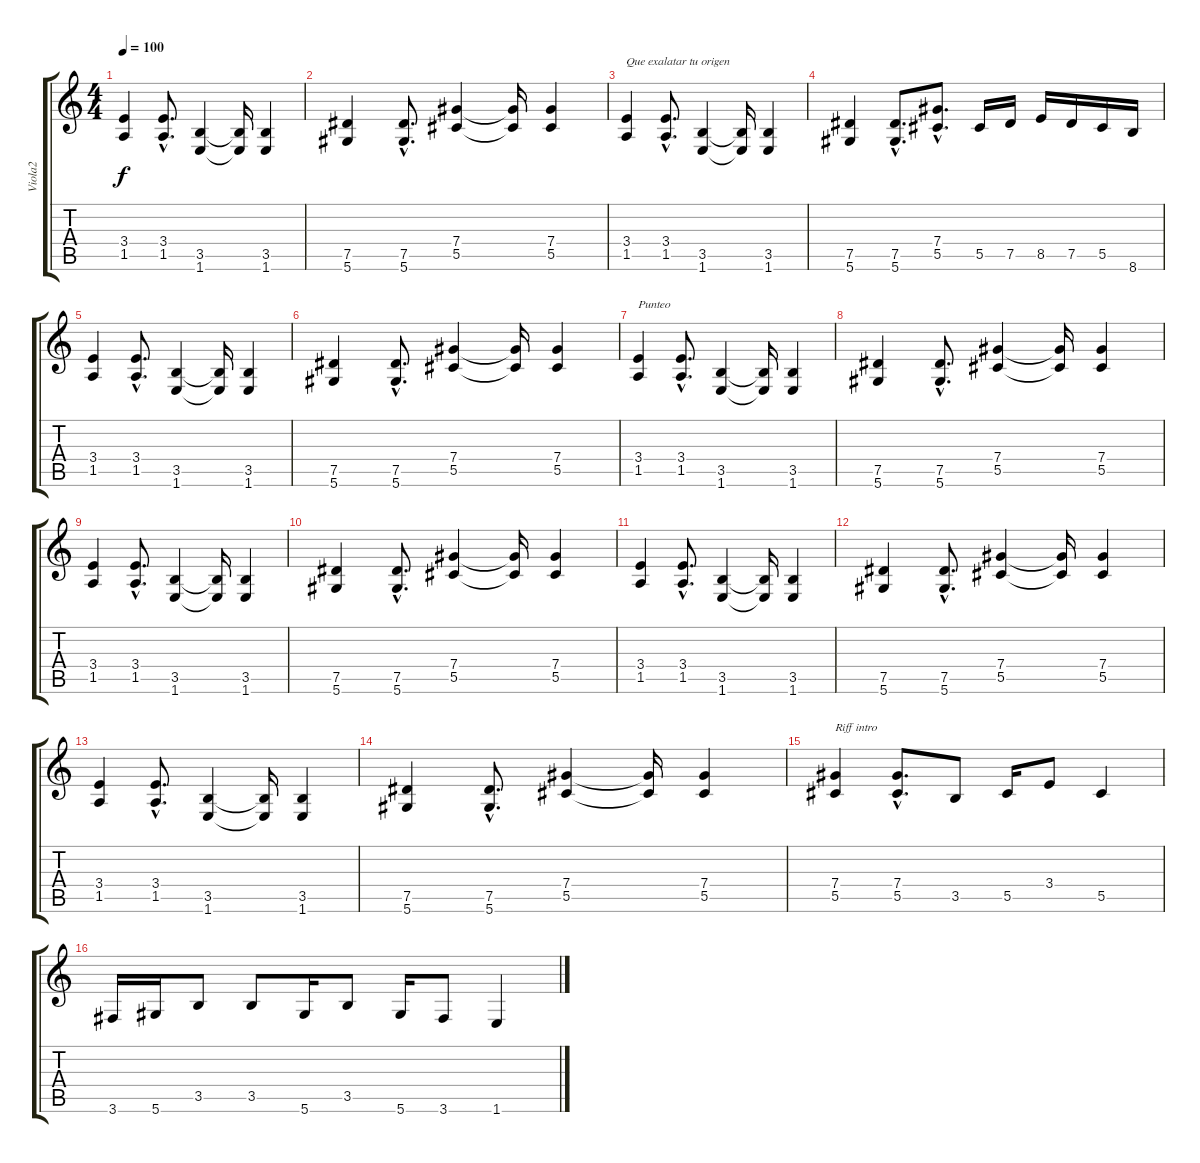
\track ("Viola2" "Viola2") {instrument distortionguitar}
\staff {score tabs}
\tuning (Eb4 Bb3 Gb3 Db3 Ab2 Eb2) {hide}
\ts (4 4)
\tempo 100
\clef g2
\ks c
(3.4 1.5).4{dy f} (3.4{hac} 1.5{hac}).8{d} (3.5 1.6).4 (3.5{t} 1.6{t}).16 (3.5 1.6).4 |
(7.5 5.6).4 (7.5{hac} 5.6{hac}).8{d} (7.4 5.5).4 (7.4{t} 5.5{t}).16 (7.4 5.5).4 |
(3.4 1.5).4{txt "Que exalatar tu origen"} (3.4{hac} 1.5{hac}).8{d} (3.5 1.6).4 (3.5{t} 1.6{t}).16 (3.5 1.6).4 |
(7.5 5.6).4 (7.5{hac} 5.6{hac}).8{d} (7.4{hac} 5.5{hac}).8{d} 5.5.16 7.5.16 8.5.16 7.5.16 5.5.16 8.6.16 |
(3.4 1.5).4 (3.4{hac} 1.5{hac}).8{d} (3.5 1.6).4 (3.5{t} 1.6{t}).16 (3.5 1.6).4 |
(7.5 5.6).4 (7.5{hac} 5.6{hac}).8{d} (7.4 5.5).4 (7.4{t} 5.5{t}).16 (7.4 5.5).4 |
(3.4 1.5).4{txt "Punteo"} (3.4{hac} 1.5{hac}).8{d} (3.5 1.6).4 (3.5{t} 1.6{t}).16 (3.5 1.6).4 |
(7.5 5.6).4 (7.5{hac} 5.6{hac}).8{d} (7.4 5.5).4 (7.4{t} 5.5{t}).16 (7.4 5.5).4 |
(3.4 1.5).4 (3.4{hac} 1.5{hac}).8{d} (3.5 1.6).4 (3.5{t} 1.6{t}).16 (3.5 1.6).4 |
(7.5 5.6).4 (7.5{hac} 5.6{hac}).8{d} (7.4 5.5).4 (7.4{t} 5.5{t}).16 (7.4 5.5).4 |
(3.4 1.5).4 (3.4{hac} 1.5{hac}).8{d} (3.5 1.6).4 (3.5{t} 1.6{t}).16 (3.5 1.6).4 |
(7.5 5.6).4 (7.5{hac} 5.6{hac}).8{d} (7.4 5.5).4 (7.4{t} 5.5{t}).16 (7.4 5.5).4 |
(3.4 1.5).4 (3.4{hac} 1.5{hac}).8{d} (3.5 1.6).4 (3.5{t} 1.6{t}).16 (3.5 1.6).4 |
(7.5 5.6).4 (7.5{hac} 5.6{hac}).8{d} (7.4 5.5).4 (7.4{t} 5.5{t}).16 (7.4 5.5).4 |
(7.4 5.5).4{txt "Riff intro"} (7.4{hac} 5.5{hac}).8{d} 3.5.8 5.5.16 3.4.8 5.5.4 |
3.6.16 5.6.16 3.5.8 3.5.8 5.6.16 3.5.8 5.6.16 3.6.8 1.6.4
